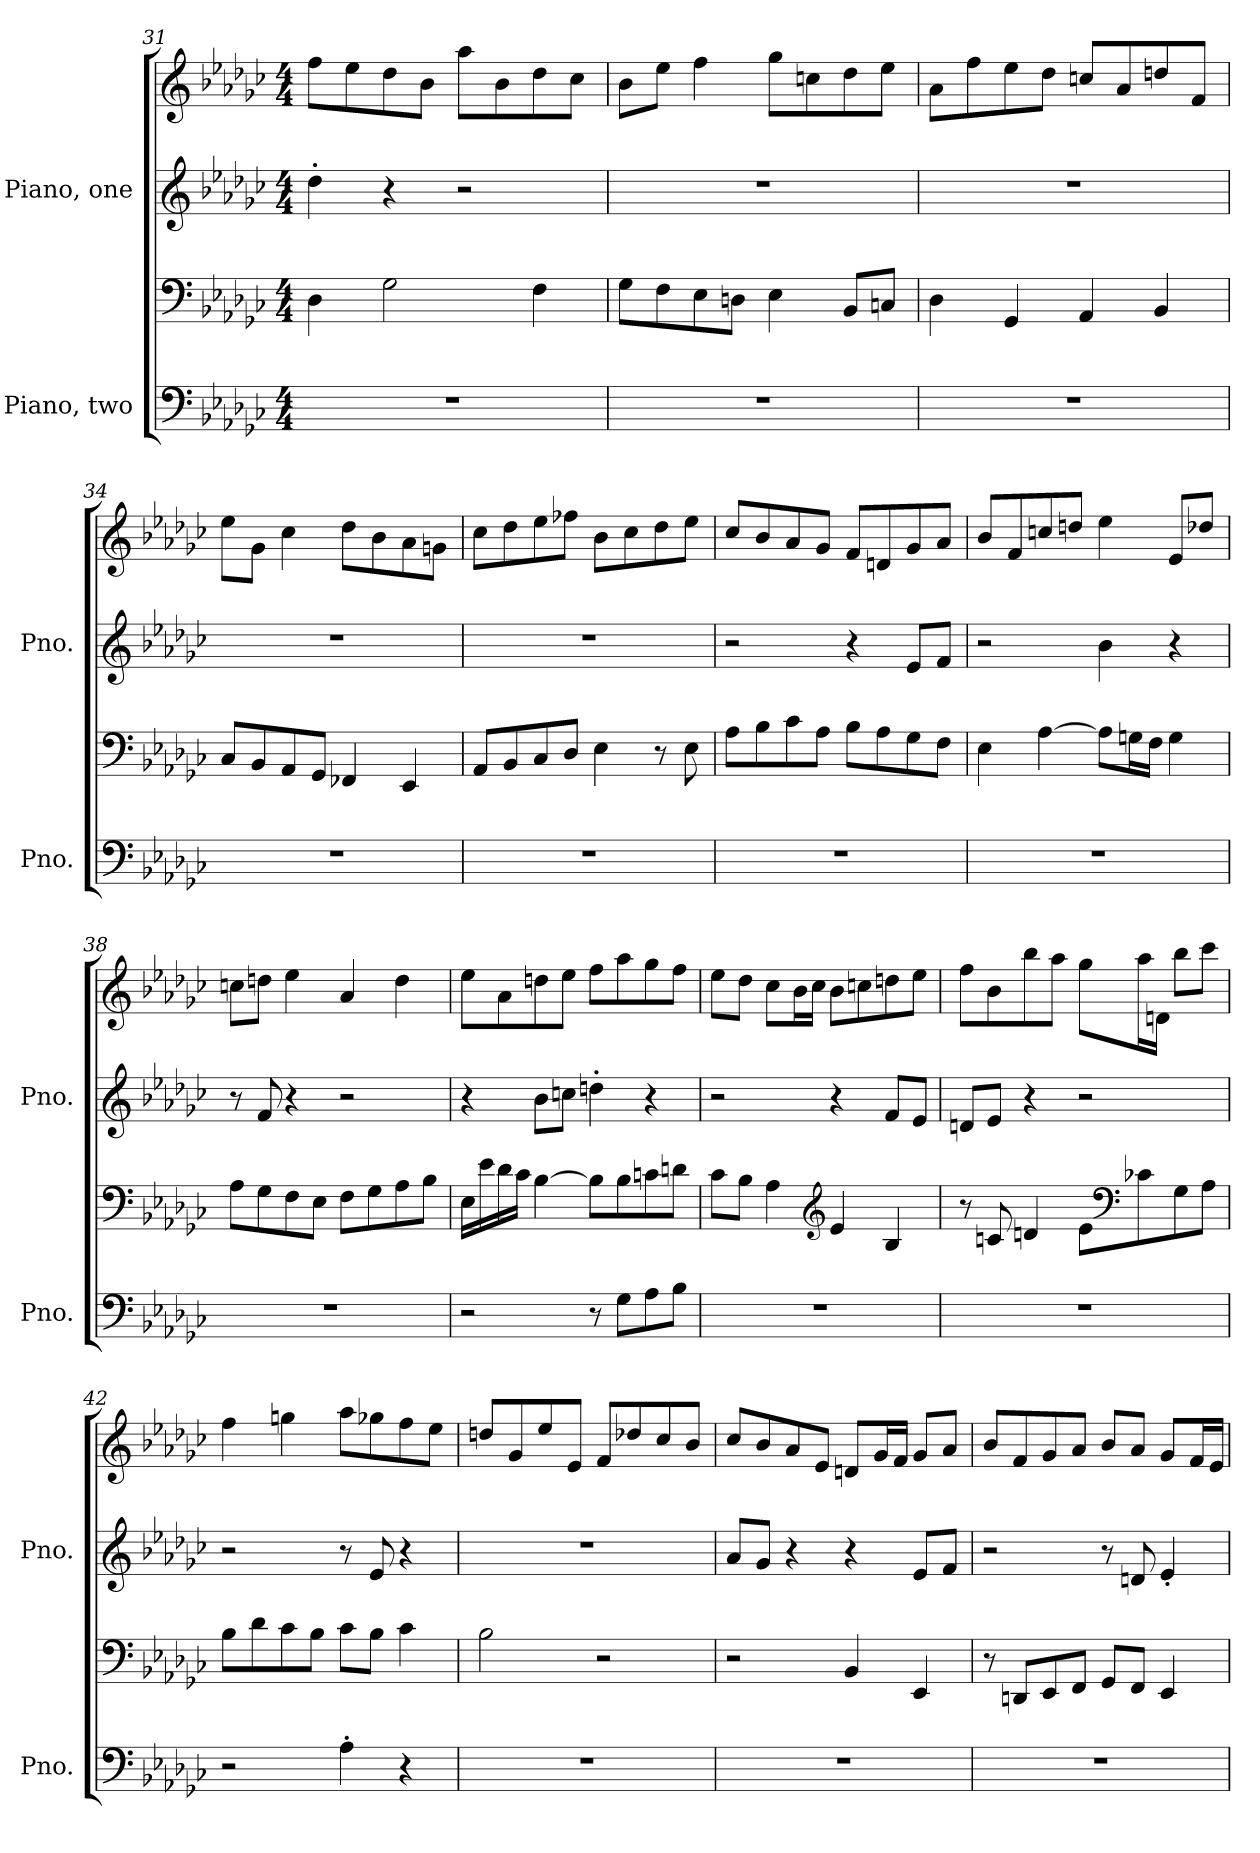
**kern	**kern	**kern	**kern
*part2	*part2	*part1	*part1
*staff4	*staff3	*staff2	*staff1
*I"Piano, two	*	*I"Piano, one	*
*I'Pno.	*	*I'Pno.	*
*clefF4	*clefF4	*clefG2	*clefG2
*k[b-e-a-d-g-c-]	*k[b-e-a-d-g-c-]	*k[b-e-a-d-g-c-]	*k[b-e-a-d-g-c-]
*M4/4	*M4/4	*M4/4	*M4/4
=31	=31	=31	=31
1r	4D-\	4dd-'\	8ff\L
.	.	.	8ee-\
.	2G-\	4r	8dd-\
.	.	.	8b-\J
.	.	2r	8aa-\L
.	.	.	8b-\
.	4F\	.	8dd-\
.	.	.	8cc-\J
!!LO:PB:g=z
=32	=32	=32	=32
1r	8G-\L	1r	8b-\L
.	8F\	.	8ee-\J
.	8E-\	.	4ff\
.	8Dn\J	.	.
.	4E-\	.	8gg-\L
.	.	.	8ccn\
.	8BB-/L	.	8dd-\
.	8Cn/J	.	8ee-\J
=33	=33	=33	=33
1r	4D-\	1r	8a-\L
.	.	.	8ff\
.	4GG-/	.	8ee-\
.	.	.	8dd-\J
.	4AA-/	.	8ccn/L
.	.	.	8a-/
.	4BB-/	.	8ddn/
.	.	.	8f/J
=34	=34	=34	=34
1r	8C-/L	1r	8ee-\L
.	8BB-/	.	8g-\J
.	8AA-/	.	4cc-\
.	8GG-/J	.	.
.	4FF-X/	.	8dd-\L
.	.	.	8b-\
.	4EE-/	.	8a-\
.	.	.	8gn\J
=35	=35	=35	=35
1r	8AA-/L	1r	8cc-\L
.	8BB-/	.	8dd-\
.	8C-/	.	8ee-\
.	8D-/J	.	8ff-X\J
.	4E-\	.	8b-\L
.	.	.	8cc-\
.	8r	.	8dd-\
.	8E-\	.	8ee-\J
!!LO:LB:g=z
=36	=36	=36	=36
1r	8A-\L	2r	8cc-/L
.	8B-\	.	8b-/
.	8c-\	.	8a-/
.	8A-\J	.	8g-/J
.	8B-\L	4r	8f/L
.	8A-\	.	8dn/
.	8G-\	8e-/L	8g-/
.	8F\J	8f/J	8a-/J
=37	=37	=37	=37
1r	4E-\	2r	8b-/L
.	.	.	8f/
.	[4A-\	.	8ccn/
.	.	.	8ddn/J
.	8A-\L]	4b-\	4ee-\
.	16Gn\L	.	.
.	16F\JJ	.	.
.	4G\	4r	8e-/L
.	.	.	8dd-X/J
=38	=38	=38	=38
1r	8A-\L	8r	8ccn\L
.	8G-\	8f/	8ddn\J
.	8F\	4r	4ee-\
.	8E-\J	.	.
.	8F\L	2r	4a-/
.	8G-\	.	.
.	8A-\	.	4dd\
.	8B-\J	.	.
!!LO:LB:g=z
=39	=39	=39	=39
2r	16E-\LL	4r	8ee-\L
.	16e-\	.	.
.	16d-\	.	8a-\
.	16c-\JJ	.	.
.	[4B-\	8b-\L	8ddn\
.	.	8ccn\J	8ee-\J
8r	8B-\L]	4ddn'\	8ff\L
8G-\L	8B-\	.	8aa-\
8A-\	8cn\	4r	8gg-\
8B-\J	8dn\J	.	8ff\J
=40	=40	=40	=40
1r	8c-\L	2r	8ee-\L
.	8B-\J	.	8dd-\J
.	4A-\	.	8cc-\L
.	.	.	16b-\L
.	.	.	16cc-\JJ
*	*clefG2	*	*
.	4e-/	4r	8b-\L
.	.	.	8ccn\
.	4B-/	8f/L	8ddn\
.	.	8e-/J	8ee-\J
=41	=41	=41	=41
1r	8r	8dn/L	8ff\L
.	8cn/	8e-/J	8b-\
.	4dn/	4r	8bb-\
.	.	.	8aa-\J
.	8e-\L	2r	8gg-\L
*	*clefF4	*	*
.	8c-X\	.	16aa-\L
.	.	.	16dn\JJ
.	8G-\	.	8bb-\L
.	8A-\J	.	8ccc-\J
!!LO:PB:g=z
=42	=42	=42	=42
2r	8B-\L	2r	4ff\
.	8d-\	.	.
.	8c-\	.	4ggn\
.	8B-\J	.	.
4A-'\	8c-\L	8r	8aa-\L
.	8B-\J	8e-/	8gg-X\
4r	4c-\	4r	8ff\
.	.	.	8ee-\J
=43	=43	=43	=43
1r	2B-\	1r	8ddn/L
.	.	.	8g-/
.	.	.	8ee-/
.	.	.	8e-/J
.	2r	.	8f/L
.	.	.	8dd-X/
.	.	.	8cc-/
.	.	.	8b-/J
=44	=44	=44	=44
1r	2r	8a-/L	8cc-/L
.	.	8g-/J	8b-/
.	.	4r	8a-/
.	.	.	8e-/J
.	4BB-/	4r	8dn/L
.	.	.	16g-/L
.	.	.	16f/JJ
.	4EE-/	8e-/L	8g-/L
.	.	8f/J	8a-/J
!!LO:LB:g=z
=45	=45	=45	=45
1r	8r	2r	8b-/L
.	8DDn/L	.	8f/
.	8EE-/	.	8g-/
.	8FF/J	.	8a-/J
.	8GG-/L	8r	8b-/L
.	8FF/J	8dn/	8a-/J
.	4EE-/	4e-'/	8g-/L
.	.	.	16f/L
.	.	.	16e-/JJ
=	=	=	=
*-	*-	*-	*-
